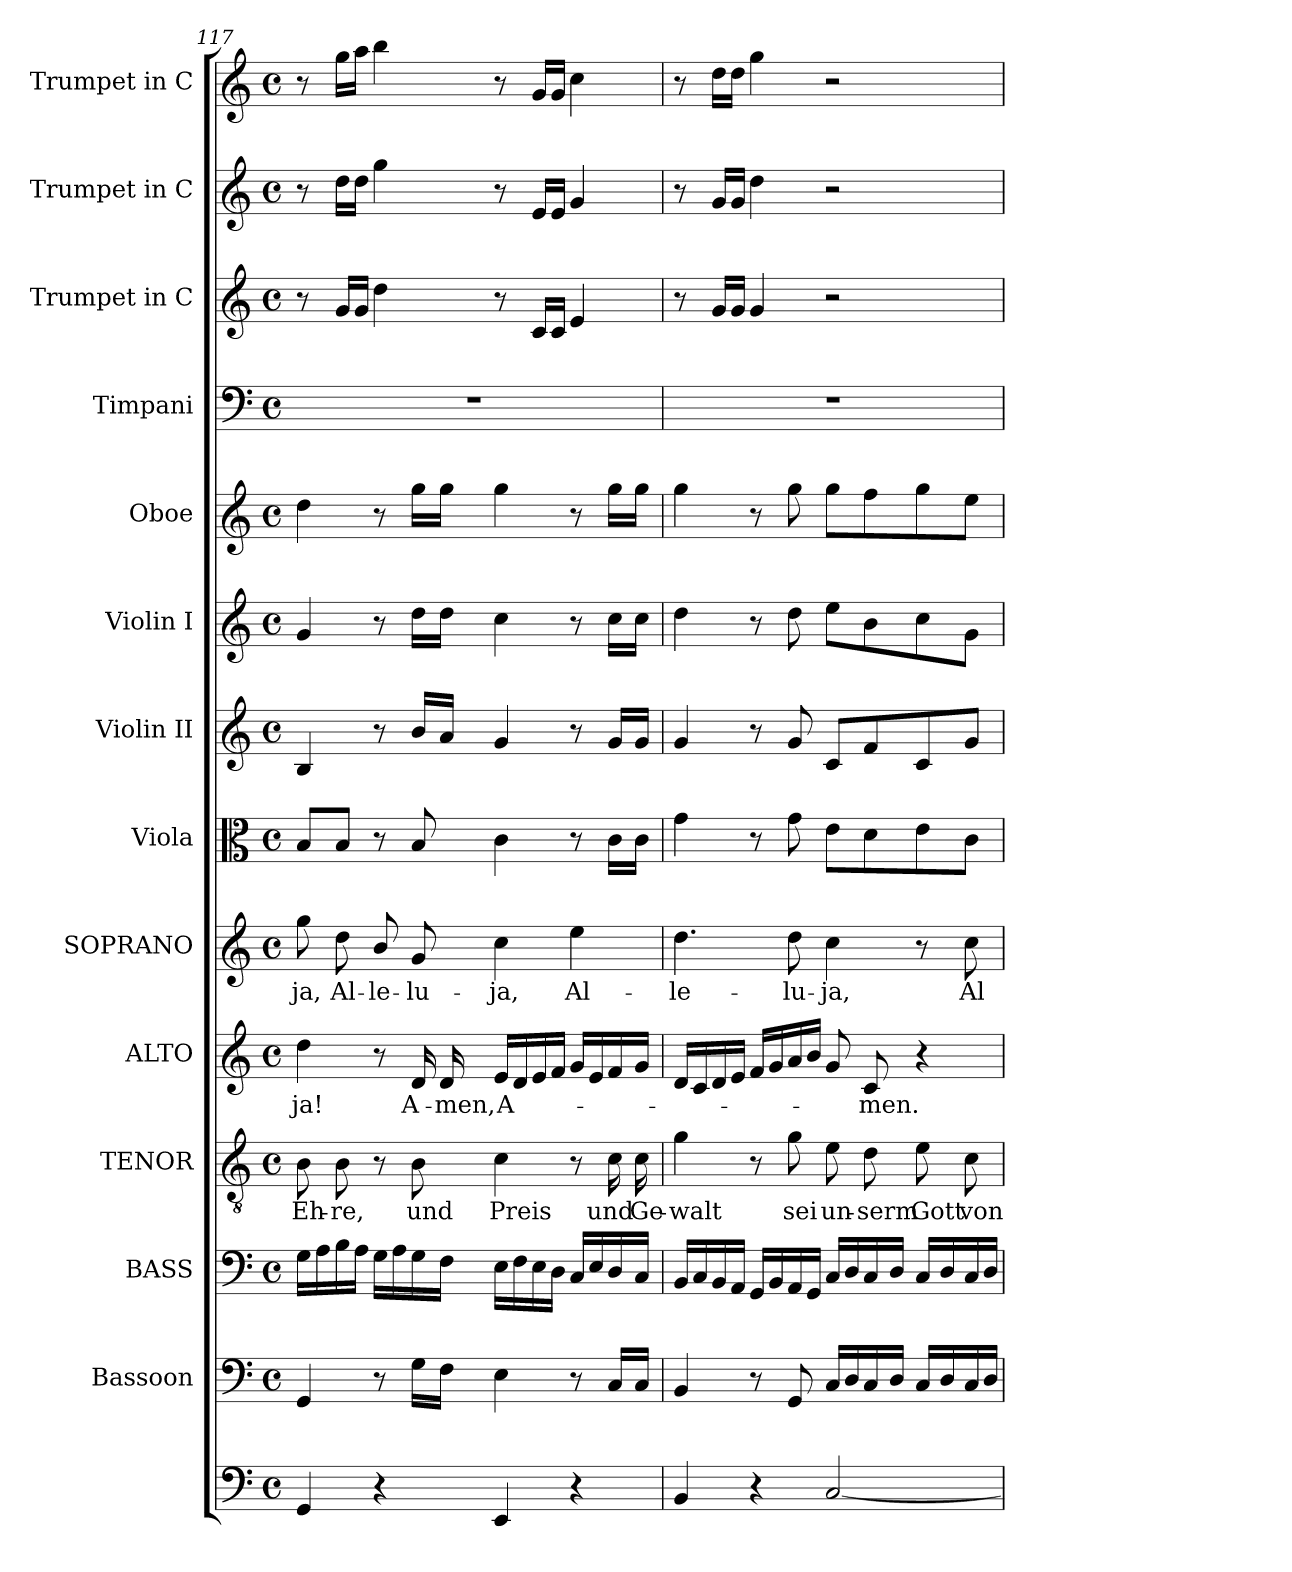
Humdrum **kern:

**kern	**kern	**kern	**kern	**text	**kern	**text	**kern	**text	**kern	**kern	**kern	**kern	**kern	**kern	**kern	**kern
*part14	*part13	*part12	*part11	*part11	*part10	*part10	*part9	*part9	*part8	*part7	*part6	*part5	*part4	*part3	*part2	*part1
*staff14	*staff13	*staff12	*staff11	*staff11	*staff10	*staff10	*staff9	*staff9	*staff8	*staff7	*staff6	*staff5	*staff4	*staff3	*staff2	*staff1
*	*I"Bassoon	*I"BASS	*I"TENOR	*	*I"ALTO	*	*I"SOPRANO	*	*I"Viola	*I"Violin II	*I"Violin I	*I"Oboe	*I"Timpani	*I"Trumpet in C	*I"Trumpet in C	*I"Trumpet in C
*	*	*	*	*	*I'Alto	*	*I'Soprano	*	*I'Viola	*I'Violin II	*I'Violin I	*I'Oboe	*I'Timp.	*	*	*
*clefF4	*clefF4	*clefF4	*clefGv2	*	*clefG2	*	*clefG2	*	*clefC3	*clefG2	*clefG2	*clefG2	*clefF4	*clefG2	*clefG2	*clefG2
*	*	*	*ITrd7c12	*	*	*	*	*	*	*	*	*	*	*	*	*
*k[]	*k[]	*k[]	*k[]	*	*k[]	*	*k[]	*	*k[]	*k[]	*k[]	*k[]	*k[]	*k[]	*k[]	*k[]
*C:	*C:	*C:	*C:	*	*C:	*	*C:	*	*C:	*C:	*C:	*C:	*C:	*C:	*C:	*C:
*M4/4	*M4/4	*M4/4	*M4/4	*	*M4/4	*	*M4/4	*	*M4/4	*M4/4	*M4/4	*M4/4	*M4/4	*M4/4	*M4/4	*M4/4
*met(c)	*met(c)	*met(c)	*met(c)	*	*met(c)	*	*met(c)	*	*met(c)	*met(c)	*met(c)	*met(c)	*met(c)	*met(c)	*met(c)	*met(c)
=117	=117	=117	=117	=117	=117	=117	=117	=117	=117	=117	=117	=117	=117	=117	=117	=117
!	!	!	!	!LO:LY:b:color=#000000	!	!	!	!	!	!	!	!	!	!	!	!
!	!	!	!	!	!	!LO:LY:b:color=#000000	!	!	!	!	!	!	!	!	!	!
!	!	!	!	!	!	!	!	!LO:LY:b:color=#000000	!	!	!	!	!	!	!	!
4GGi/	4GGi/	16Gi\LL	8BBi\	Eh-	4ddi\	-ja!	8ggi\	-ja,	8Bi/L	4Bi/	4gi/	4ddi\	1r	8r	8r	8r
.	.	16Ai\	.	.	.	.	.	.	.	.	.	.	.	.	.	.
!	!	!	!	!LO:LY:b:color=#000000	!	!	!	!	!	!	!	!	!	!	!	!
!	!	!	!	!	!	!	!	!LO:LY:b:color=#000000	!	!	!	!	!	!	!	!
.	.	16Bi\	8BBi\	-re,	.	.	8ddi\	Al-	8Bi/J	.	.	.	.	16gi/LL	16ddi\LL	16ggi\LL
.	.	16Ai\JJ	.	.	.	.	.	.	.	.	.	.	.	16gi/JJ	16ddi\JJ	16aai\JJ
!	!	!	!	!	!	!	!	!LO:LY:b:color=#000000	!	!	!	!	!	!	!	!
4r	8r	16Gi\LL	8r	.	8r	.	8bi/	-le-	8r	8r	8r	8r	.	4ddi\	4ggi\	4bbi\
.	.	16Ai\	.	.	.	.	.	.	.	.	.	.	.	.	.	.
!	!	!	!	!LO:LY:b:color=#000000	!	!	!	!	!	!	!	!	!	!	!	!
!	!	!	!	!	!	!LO:LY:b:color=#000000	!	!	!	!	!	!	!	!	!	!
!	!	!	!	!	!	!	!	!LO:LY:b:color=#000000	!	!	!	!	!	!	!	!
.	16Gi\LL	16Gi\	8BBi\	und	16di/	A-	8gi/	-lu-	8Bi/	16bi/LL	16ddi\LL	16ggi\LL	.	.	.	.
!	!	!	!	!	!	!LO:LY:b:color=#000000	!	!	!	!	!	!	!	!	!	!
.	16Fi\JJ	16Fi\JJ	.	.	16di/	-men,	.	.	.	16ai/JJ	16ddi\JJ	16ggi\JJ	.	.	.	.
!	!	!	!	!LO:LY:b:color=#000000	!	!	!	!	!	!	!	!	!	!	!	!
!	!	!	!	!	!	!LO:LY:b:color=#000000	!	!	!	!	!	!	!	!	!	!
!	!	!	!	!	!	!	!	!LO:LY:b:color=#000000	!	!	!	!	!	!	!	!
4EEi/	4Ei\	16Ei\LL	4Ci\	Preis	16ei/LL	A-	4cci\	-ja,	4ci\	4gi/	4cci\	4ggi\	.	8r	8r	8r
.	.	16Fi\	.	.	16di/	.	.	.	.	.	.	.	.	.	.	.
.	.	16Ei\	.	.	16ei/	.	.	.	.	.	.	.	.	16ci/LL	16ei/LL	16gi/LL
.	.	16Di\JJ	.	.	16fi/JJ	.	.	.	.	.	.	.	.	16ci/JJ	16ei/JJ	16gi/JJ
!	!	!	!	!	!	!	!	!LO:LY:b:color=#000000	!	!	!	!	!	!	!	!
4r	8r	16Ci/LL	8r	.	16gi/LL	.	4eei\	Al-	8r	8r	8r	8r	.	4ei/	4gi/	4cci\
.	.	16Ei/	.	.	16ei/	.	.	.	.	.	.	.	.	.	.	.
!	!	!	!	!LO:LY:b:color=#000000	!	!	!	!	!	!	!	!	!	!	!	!
.	16Ci/LL	16Di/	16Ci\	und	16fi/	.	.	.	16ci\LL	16gi/LL	16cci\LL	16ggi\LL	.	.	.	.
!	!	!	!	!LO:LY:b:color=#000000	!	!	!	!	!	!	!	!	!	!	!	!
.	16Ci/JJ	16Ci/JJ	16Ci\	Ge-	16gi/JJ	.	.	.	16ci\JJ	16gi/JJ	16cci\JJ	16ggi\JJ	.	.	.	.
!!LO:PB:g=z
=118	=118	=118	=118	=118	=118	=118	=118	=118	=118	=118	=118	=118	=118	=118	=118	=118
!	!	!	!	!LO:LY:b:color=#000000	!	!	!	!	!	!	!	!	!	!	!	!
!	!	!	!	!	!	!	!	!LO:LY:b:color=#000000	!	!	!	!	!	!	!	!
4BBi/	4BBi/	16BBi/LL	4Gi\	-walt	16di/LL	.	4.ddi\	-le-	4gi\	4gi/	4ddi\	4ggi\	1r	8r	8r	8r
.	.	16Ci/	.	.	16ci/	.	.	.	.	.	.	.	.	.	.	.
.	.	16BBi/	.	.	16di/	.	.	.	.	.	.	.	.	16gi/LL	16gi/LL	16ddi\LL
.	.	16AAi/JJ	.	.	16ei/JJ	.	.	.	.	.	.	.	.	16gi/JJ	16gi/JJ	16ddi\JJ
4r	8r	16GGi/LL	8r	.	16fi/LL	.	.	.	8r	8r	8r	8r	.	4gi/	4ddi\	4ggi\
.	.	16BBi/	.	.	16gi/	.	.	.	.	.	.	.	.	.	.	.
!	!	!	!	!LO:LY:b:color=#000000	!	!	!	!	!	!	!	!	!	!	!	!
!	!	!	!	!	!	!	!	!LO:LY:b:color=#000000	!	!	!	!	!	!	!	!
.	8GGi/	16AAi/	8Gi\	sei	16ai/	.	8ddi\	-lu-	8gi\	8gi/	8ddi\	8ggi\	.	.	.	.
.	.	16GGi/JJ	.	.	16bi/JJ	.	.	.	.	.	.	.	.	.	.	.
!	!	!	!	!LO:LY:b:color=#000000	!	!	!	!	!	!	!	!	!	!	!	!
!	!	!	!	!	!	!	!	!LO:LY:b:color=#000000	!	!	!	!	!	!	!	!
[2Ci/	16Ci/LL	16Ci/LL	8Ei\	un-	8gi/	.	4cci\	-ja,	8ei\L	8ci/L	8eei\L	8ggi\L	.	2r	2r	2r
.	16Di/	16Di/	.	.	.	.	.	.	.	.	.	.	.	.	.	.
!	!	!	!	!LO:LY:b:color=#000000	!	!	!	!	!	!	!	!	!	!	!	!
!	!	!	!	!	!	!LO:LY:b:color=#000000	!	!	!	!	!	!	!	!	!	!
.	16Ci/	16Ci/	8Di\	-serm	8ci/	-men.	.	.	8di\	8fi/	8bi\	8ffi\	.	.	.	.
.	16Di/JJ	16Di/JJ	.	.	.	.	.	.	.	.	.	.	.	.	.	.
!	!	!	!	!LO:LY:b:color=#000000	!	!	!	!	!	!	!	!	!	!	!	!
.	16Ci/LL	16Ci/LL	8Ei\	Gott	4r	.	8r	.	8ei\	8ci/	8cci\	8ggi\	.	.	.	.
.	16Di/	16Di/	.	.	.	.	.	.	.	.	.	.	.	.	.	.
!	!	!	!	!LO:LY:b:color=#000000	!	!	!	!	!	!	!	!	!	!	!	!
!	!	!	!	!	!	!	!	!LO:LY:b:color=#000000	!	!	!	!	!	!	!	!
.	16Ci/	16Ci/	8Ci\	von	.	.	8cci\	Al-	8ci\J	8gi/J	8gi\J	8eei\J	.	.	.	.
.	16Di/JJ	16Di/JJ	.	.	.	.	.	.	.	.	.	.	.	.	.	.
=	=	=	=	=	=	=	=	=	=	=	=	=	=	=	=	=
*-	*-	*-	*-	*-	*-	*-	*-	*-	*-	*-	*-	*-	*-	*-	*-	*-
